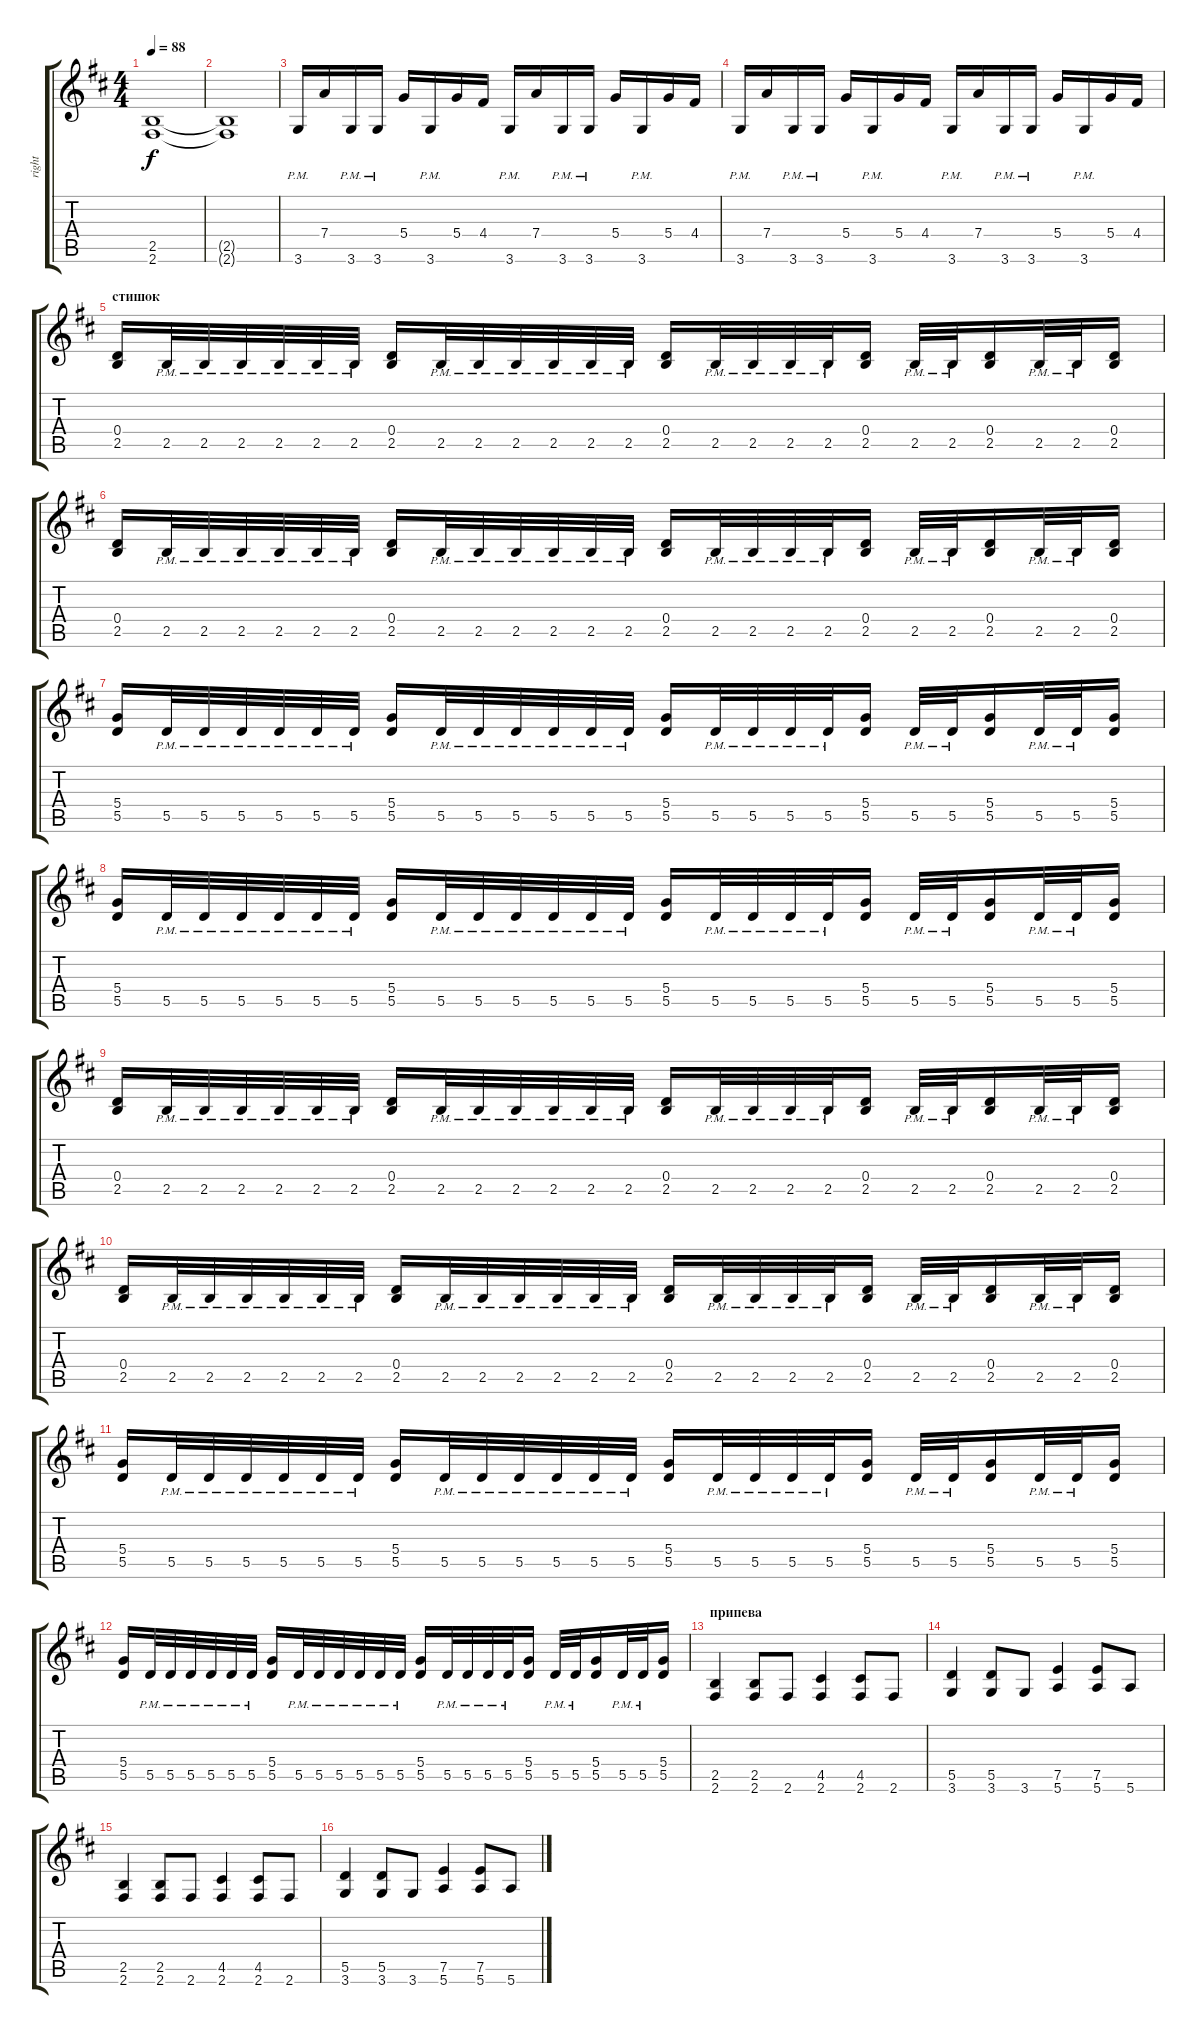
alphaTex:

\track ("right" "right") {instrument distortionguitar}
\staff {score tabs}
\tuning (E4 B3 G3 D3 A2 E2) {hide}
\ts (4 4)
\tempo 88
\clef g2
\ks bminor
(2.5 2.6).1{dy f} |
(2.5{t} 2.6{t}).1 |
3.6{pm}.16 7.4.16 3.6{pm}.16 3.6{pm}.16 5.4.16 3.6{pm}.16 5.4.16 4.4.16 3.6{pm}.16 7.4.16 3.6{pm}.16 3.6{pm}.16 5.4.16 3.6{pm}.16 5.4.16 4.4.16 |
3.6{pm}.16 7.4.16 3.6{pm}.16 3.6{pm}.16 5.4.16 3.6{pm}.16 5.4.16 4.4.16 3.6{pm}.16 7.4.16 3.6{pm}.16 3.6{pm}.16 5.4.16 3.6{pm}.16 5.4.16 4.4.16 |
\section ("" "стишок")
(0.4 2.5).16 2.5{pm}.32 2.5{pm}.32 2.5{pm}.32 2.5{pm}.32 2.5{pm}.32 2.5{pm}.32 (0.4 2.5).16 2.5{pm}.32 2.5{pm}.32 2.5{pm}.32 2.5{pm}.32 2.5{pm}.32 2.5{pm}.32 (0.4 2.5).16 2.5{pm}.32 2.5{pm}.32 2.5{pm}.32 2.5{pm}.32 (0.4 2.5).16 2.5{pm}.32 2.5{pm}.32 (0.4 2.5).16 2.5{pm}.32 2.5{pm}.32 (0.4 2.5).16 |
(0.4 2.5).16 2.5{pm}.32 2.5{pm}.32 2.5{pm}.32 2.5{pm}.32 2.5{pm}.32 2.5{pm}.32 (0.4 2.5).16 2.5{pm}.32 2.5{pm}.32 2.5{pm}.32 2.5{pm}.32 2.5{pm}.32 2.5{pm}.32 (0.4 2.5).16 2.5{pm}.32 2.5{pm}.32 2.5{pm}.32 2.5{pm}.32 (0.4 2.5).16 2.5{pm}.32 2.5{pm}.32 (0.4 2.5).16 2.5{pm}.32 2.5{pm}.32 (0.4 2.5).16 |
(5.4 5.5).16 5.5{pm}.32 5.5{pm}.32 5.5{pm}.32 5.5{pm}.32 5.5{pm}.32 5.5{pm}.32 (5.4 5.5).16 5.5{pm}.32 5.5{pm}.32 5.5{pm}.32 5.5{pm}.32 5.5{pm}.32 5.5{pm}.32 (5.4 5.5).16 5.5{pm}.32 5.5{pm}.32 5.5{pm}.32 5.5{pm}.32 (5.4 5.5).16 5.5{pm}.32 5.5{pm}.32 (5.4 5.5).16 5.5{pm}.32 5.5{pm}.32 (5.4 5.5).16 |
(5.4 5.5).16 5.5{pm}.32 5.5{pm}.32 5.5{pm}.32 5.5{pm}.32 5.5{pm}.32 5.5{pm}.32 (5.4 5.5).16 5.5{pm}.32 5.5{pm}.32 5.5{pm}.32 5.5{pm}.32 5.5{pm}.32 5.5{pm}.32 (5.4 5.5).16 5.5{pm}.32 5.5{pm}.32 5.5{pm}.32 5.5{pm}.32 (5.4 5.5).16 5.5{pm}.32 5.5{pm}.32 (5.4 5.5).16 5.5{pm}.32 5.5{pm}.32 (5.4 5.5).16 |
(0.4 2.5).16 2.5{pm}.32 2.5{pm}.32 2.5{pm}.32 2.5{pm}.32 2.5{pm}.32 2.5{pm}.32 (0.4 2.5).16 2.5{pm}.32 2.5{pm}.32 2.5{pm}.32 2.5{pm}.32 2.5{pm}.32 2.5{pm}.32 (0.4 2.5).16 2.5{pm}.32 2.5{pm}.32 2.5{pm}.32 2.5{pm}.32 (0.4 2.5).16 2.5{pm}.32 2.5{pm}.32 (0.4 2.5).16 2.5{pm}.32 2.5{pm}.32 (0.4 2.5).16 |
(0.4 2.5).16 2.5{pm}.32 2.5{pm}.32 2.5{pm}.32 2.5{pm}.32 2.5{pm}.32 2.5{pm}.32 (0.4 2.5).16 2.5{pm}.32 2.5{pm}.32 2.5{pm}.32 2.5{pm}.32 2.5{pm}.32 2.5{pm}.32 (0.4 2.5).16 2.5{pm}.32 2.5{pm}.32 2.5{pm}.32 2.5{pm}.32 (0.4 2.5).16 2.5{pm}.32 2.5{pm}.32 (0.4 2.5).16 2.5{pm}.32 2.5{pm}.32 (0.4 2.5).16 |
(5.4 5.5).16 5.5{pm}.32 5.5{pm}.32 5.5{pm}.32 5.5{pm}.32 5.5{pm}.32 5.5{pm}.32 (5.4 5.5).16 5.5{pm}.32 5.5{pm}.32 5.5{pm}.32 5.5{pm}.32 5.5{pm}.32 5.5{pm}.32 (5.4 5.5).16 5.5{pm}.32 5.5{pm}.32 5.5{pm}.32 5.5{pm}.32 (5.4 5.5).16 5.5{pm}.32 5.5{pm}.32 (5.4 5.5).16 5.5{pm}.32 5.5{pm}.32 (5.4 5.5).16 |
(5.4 5.5).16 5.5{pm}.32 5.5{pm}.32 5.5{pm}.32 5.5{pm}.32 5.5{pm}.32 5.5{pm}.32 (5.4 5.5).16 5.5{pm}.32 5.5{pm}.32 5.5{pm}.32 5.5{pm}.32 5.5{pm}.32 5.5{pm}.32 (5.4 5.5).16 5.5{pm}.32 5.5{pm}.32 5.5{pm}.32 5.5{pm}.32 (5.4 5.5).16 5.5{pm}.32 5.5{pm}.32 (5.4 5.5).16 5.5{pm}.32 5.5{pm}.32 (5.4 5.5).16 |
\section ("" "припева")
(2.5 2.6).4 (2.5 2.6).8 2.6.8 (4.5 2.6).4 (4.5 2.6).8 2.6.8 |
(5.5 3.6).4 (5.5 3.6).8 3.6.8 (7.5 5.6).4 (7.5 5.6).8 5.6.8 |
(2.5 2.6).4 (2.5 2.6).8 2.6.8 (4.5 2.6).4 (4.5 2.6).8 2.6.8 |
(5.5 3.6).4 (5.5 3.6).8 3.6.8 (7.5 5.6).4 (7.5 5.6).8 5.6.8
